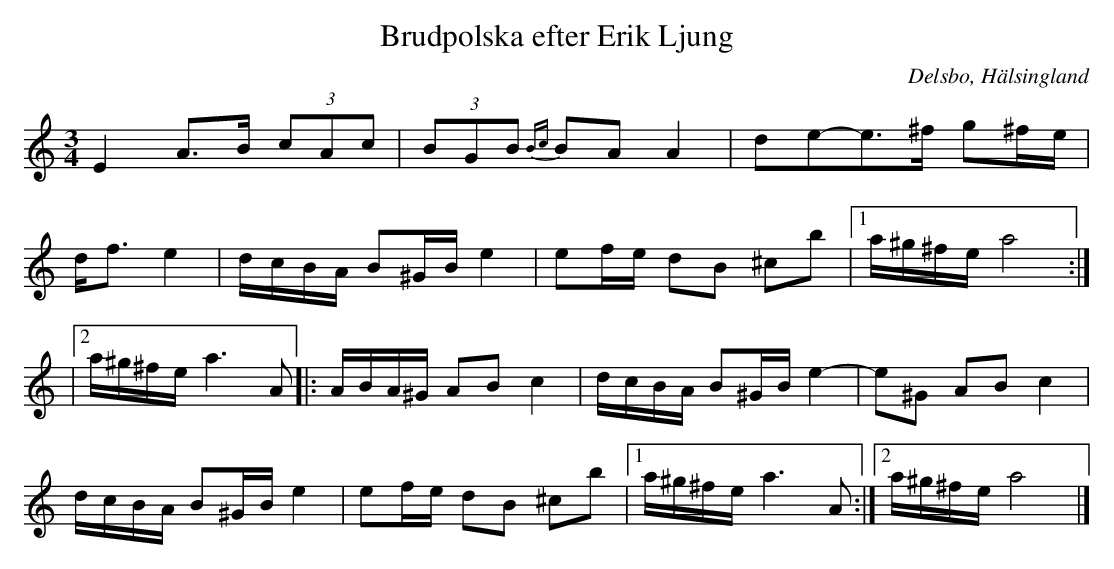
X:1
T: Brudpolska efter Erik Ljung
O: Delsbo, Hälsingland
M: 3/4
L: 1/8
K: Am
E2 A>B (3cAc| (3BGB {Bc}BA A2|de-e>^f g^f/e/|
d<f e2 | d/c/B/A/ B^G/B/ e2 | ef/e/ dB ^cb |1 a/^g/^f/e/ a4 :|
|2 a/^g/^f/e/ a3 A |: A/B/A/^G/ AB c2 | d/c/B/A/ B^G/B/ e2- | e^G AB c2 |
d/c/B/A/ B^G/B/ e2 | ef/e/ dB ^cb |1 a/^g/^f/e/ a3 A :|2 a/^g/^f/e/ a4 |]
